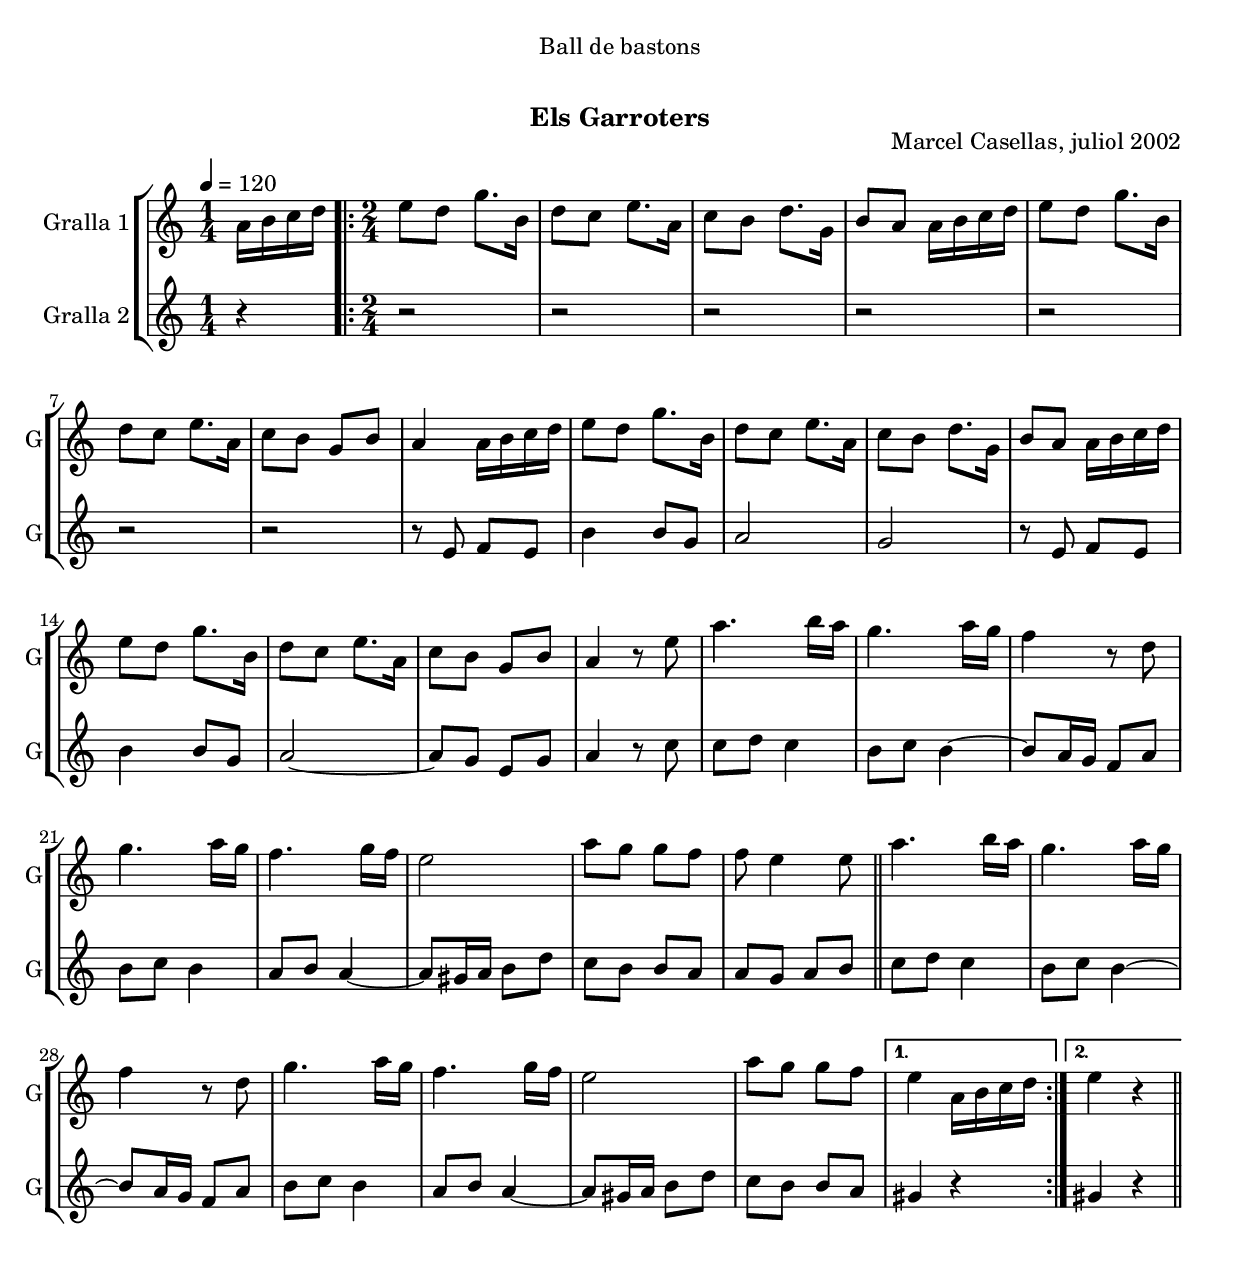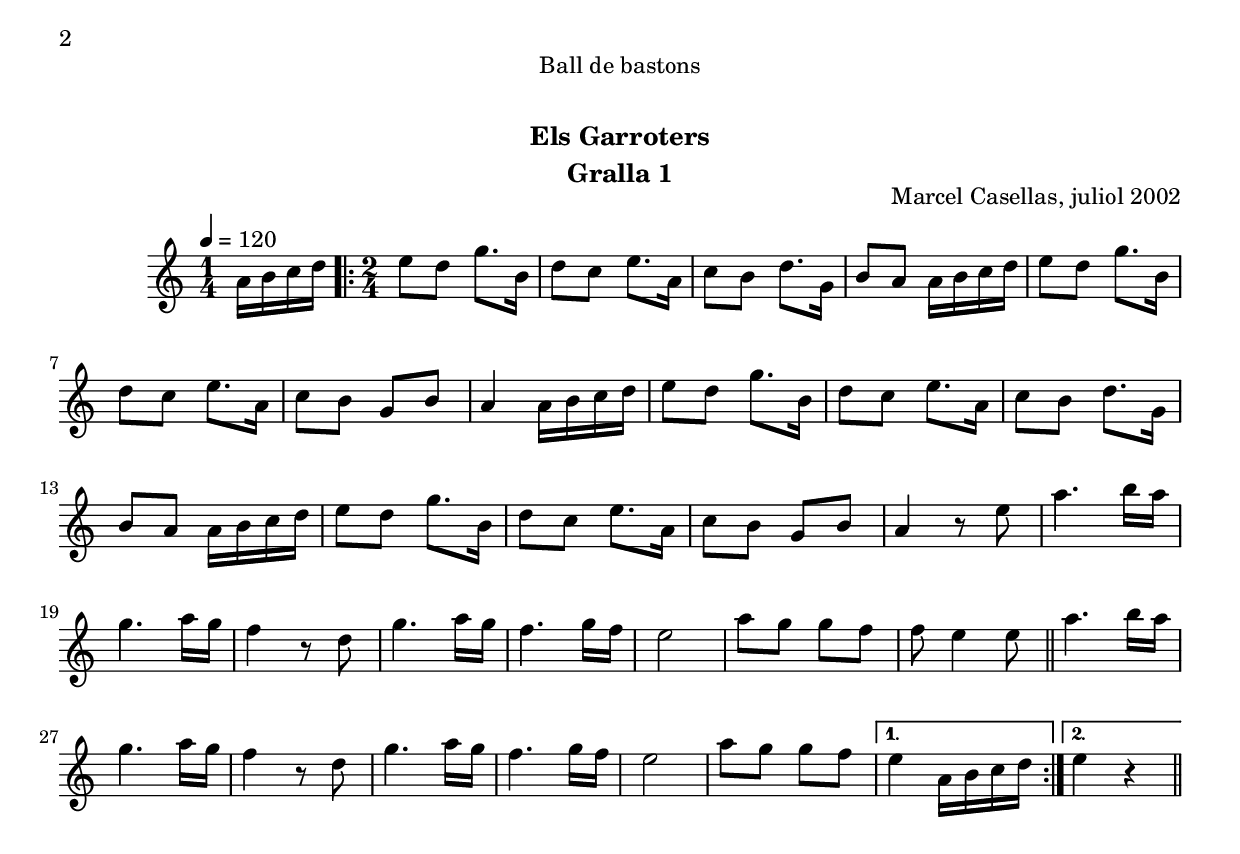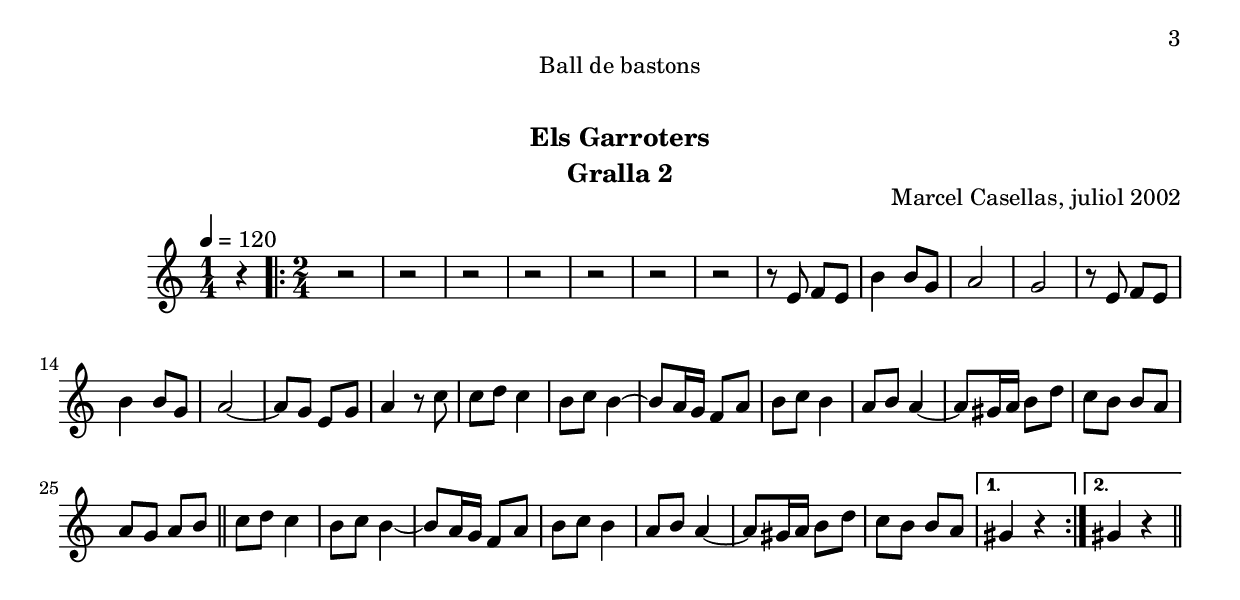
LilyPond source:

\version "2.16.0"

\header {
  dedication="Ball de bastons"
  title="  "
  subtitle="Els Garroters"
  subsubtitle=""
  poet=""
  meter=""
  piece=""
  composer=""
  arranger=""
  opus="Marcel Casellas, juliol 2002"
  instrument=""
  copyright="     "
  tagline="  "
}

liniaroAa =
\relative a'
{
  \tempo 4=120
  \clef treble
  \key c \major
  \time 1/4
  a16 b c d  |
  \time 2/4   \repeat volta 2 { e8 d g8. b,16  |
  d8 c e8. a,16  |
  c8 b d8. g,16  |
  %05
  b8 a a16 b c d  |
  e8 d g8. b,16  |
  d8 c e8. a,16  |
  c8 b g b  |
  a4 a16 b c d  |
  %10
  e8 d g8. b,16  |
  d8 c e8. a,16  |
  c8 b d8. g,16  |
  b8 a a16 b c d  |
  e8 d g8. b,16  |
  %15
  d8 c e8. a,16  |
  c8 b g b  |
  a4 r8 e'  |
  a4. b16 a  |
  g4. a16 g  |
  %20
  f4 r8 d  |
  g4. a16 g  |
  f4. g16 f  |
  e2  |
  a8 g g f  |
  %25
  f8 e4 e8  \bar "||"
  a4. b16 a  |
  g4. a16 g  |
  f4 r8 d  |
  g4. a16 g  |
  %30
  f4. g16 f  |
  e2  |
  a8 g g f }
  \alternative { { e4 a,16 b c d }
  { e4 r } } \bar "||"
}

liniaroAb =
\relative e'
{
  \tempo 4=120
  \clef treble
  \key c \major
  \time 1/4
  r4  |
  \time 2/4   \repeat volta 2 { r2  |
  r2  |
  r2  |
  %05
  r2  |
  r2  |
  r2  |
  r2  |
  r8 e f e  |
  %10
  b'4 b8 g  |
  a2  |
  g2  |
  r8 e f e  |
  b'4 b8 g  |
  %15
  a2 ~  |
  a8 g e g  |
  a4 r8 c  |
  c8 d c4  |
  b8 c b4 ~  |
  %20
  b8 a16 g f8 a  |
  b8 c b4  |
  a8 b a4 ~  |
  a8 gis16 a b8 d  |
  c8 b b a  |
  %25
  a8 g a b  \bar "||"
  c8 d c4  |
  b8 c b4 ~  |
  b8 a16 g f8 a  |
  b8 c b4  |
  %30
  a8 b a4 ~  |
  a8 gis16 a b8 d  |
  c8 b b a }
  \alternative { { gis4 r }
  { gis4 r } } \bar "||"
}

\bookpart {
  \score {
    \new StaffGroup {
      \override Score.RehearsalMark #'self-alignment-X = #LEFT
      <<
        \new Staff \with {instrumentName = #"Gralla 1" shortInstrumentName = #"G"} \liniaroAa
        \new Staff \with {instrumentName = #"Gralla 2" shortInstrumentName = #"G"} \liniaroAb
      >>
    }
    \layout {}
  }\score { \unfoldRepeats
    \new StaffGroup {
      \override Score.RehearsalMark #'self-alignment-X = #LEFT
      <<
        \new Staff \with {instrumentName = #"Gralla 1" shortInstrumentName = #"G"} \liniaroAa
        \new Staff \with {instrumentName = #"Gralla 2" shortInstrumentName = #"G"} \liniaroAb
      >>
    }
    \midi {}
  }
}

\bookpart {
  \header {instrument="Gralla 1"}
  \score {
    \new StaffGroup {
      \override Score.RehearsalMark #'self-alignment-X = #LEFT
      <<
        \new Staff \liniaroAa
      >>
    }
    \layout {}
  }\score { \unfoldRepeats
    \new StaffGroup {
      \override Score.RehearsalMark #'self-alignment-X = #LEFT
      <<
        \new Staff \liniaroAa
      >>
    }
    \midi {}
  }
}

\bookpart {
  \header {instrument="Gralla 2"}
  \score {
    \new StaffGroup {
      \override Score.RehearsalMark #'self-alignment-X = #LEFT
      <<
        \new Staff \liniaroAb
      >>
    }
    \layout {}
  }\score { \unfoldRepeats
    \new StaffGroup {
      \override Score.RehearsalMark #'self-alignment-X = #LEFT
      <<
        \new Staff \liniaroAb
      >>
    }
    \midi {}
  }
}

